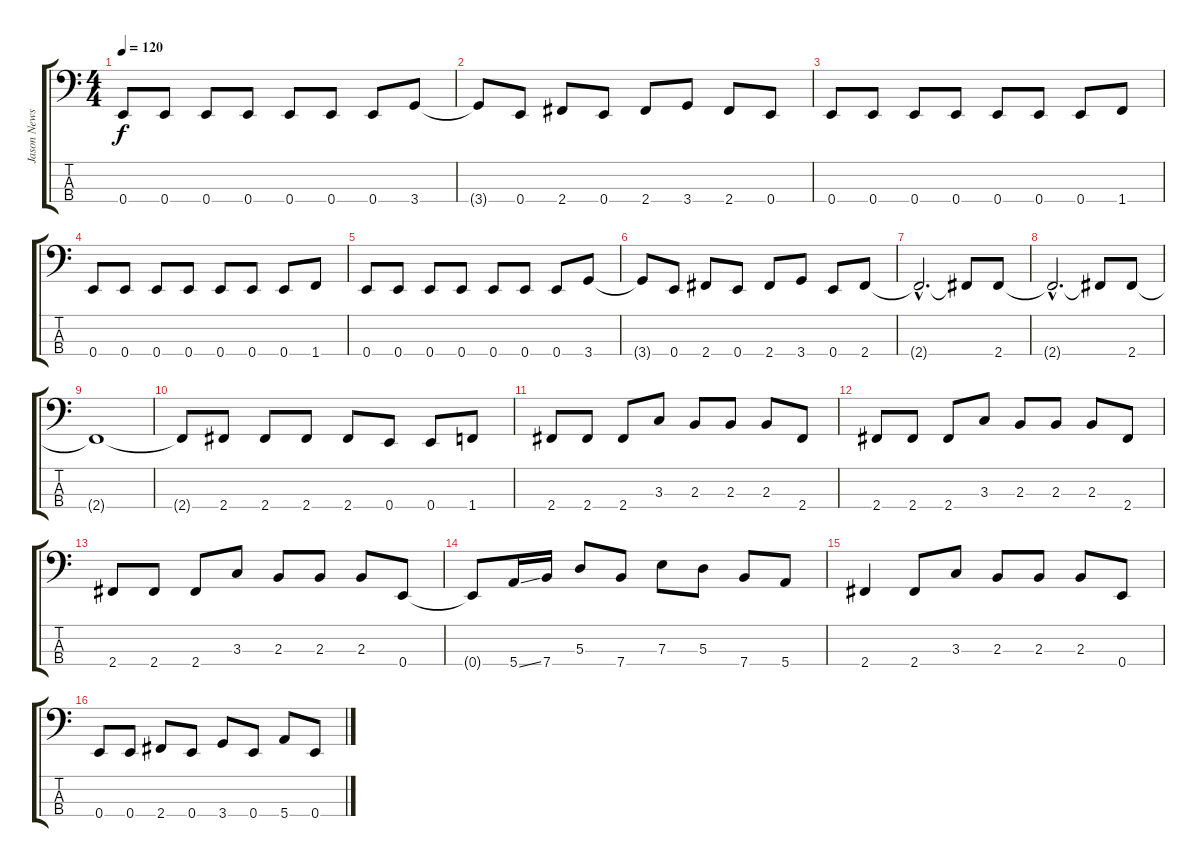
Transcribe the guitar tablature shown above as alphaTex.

\track ("Jason Newsted (Bass)" "Jason News") {instrument electricbasspick}
\staff {score tabs}
\tuning (G2 D2 A1 E1) {hide}
\ts (4 4)
\tempo 120
\clef f4
\ks c
0.4.8{dy f} 0.4.8 0.4.8 0.4.8 0.4.8 0.4.8 0.4.8 3.4.8 |
3.4{t}.8 0.4.8 2.4.8 0.4.8 2.4.8 3.4.8 2.4.8 0.4.8 |
0.4.8 0.4.8 0.4.8 0.4.8 0.4.8 0.4.8 0.4.8 1.4.8 |
0.4.8 0.4.8 0.4.8 0.4.8 0.4.8 0.4.8 0.4.8 1.4.8 |
0.4.8 0.4.8 0.4.8 0.4.8 0.4.8 0.4.8 0.4.8 3.4.8 |
3.4{t}.8 0.4.8 2.4.8 0.4.8 2.4.8 3.4.8 0.4.8 2.4.8 |
2.4{hac t}.2{d} 2.4{t}.8 2.4.8 |
2.4{hac t}.2{d} 2.4{t}.8 2.4.8 |
2.4{t}.1 |
2.4{t}.8 2.4.8 2.4.8 2.4.8 2.4.8 0.4.8 0.4.8 1.4.8 |
2.4.8 2.4.8 2.4.8 3.3.8 2.3.8 2.3.8 2.3.8 2.4.8 |
2.4.8 2.4.8 2.4.8 3.3.8 2.3.8 2.3.8 2.3.8 2.4.8 |
2.4.8 2.4.8 2.4.8 3.3.8 2.3.8 2.3.8 2.3.8 0.4.8 |
0.4{t}.8 5.4{ss}.16 7.4.16 5.3.8 7.4.8 7.3.8 5.3.8 7.4.8 5.4.8 |
2.4.4 2.4.8 3.3.8 2.3.8 2.3.8 2.3.8 0.4.8 |
0.4.8 0.4.8 2.4.8 0.4.8 3.4.8 0.4.8 5.4.8 0.4.8
